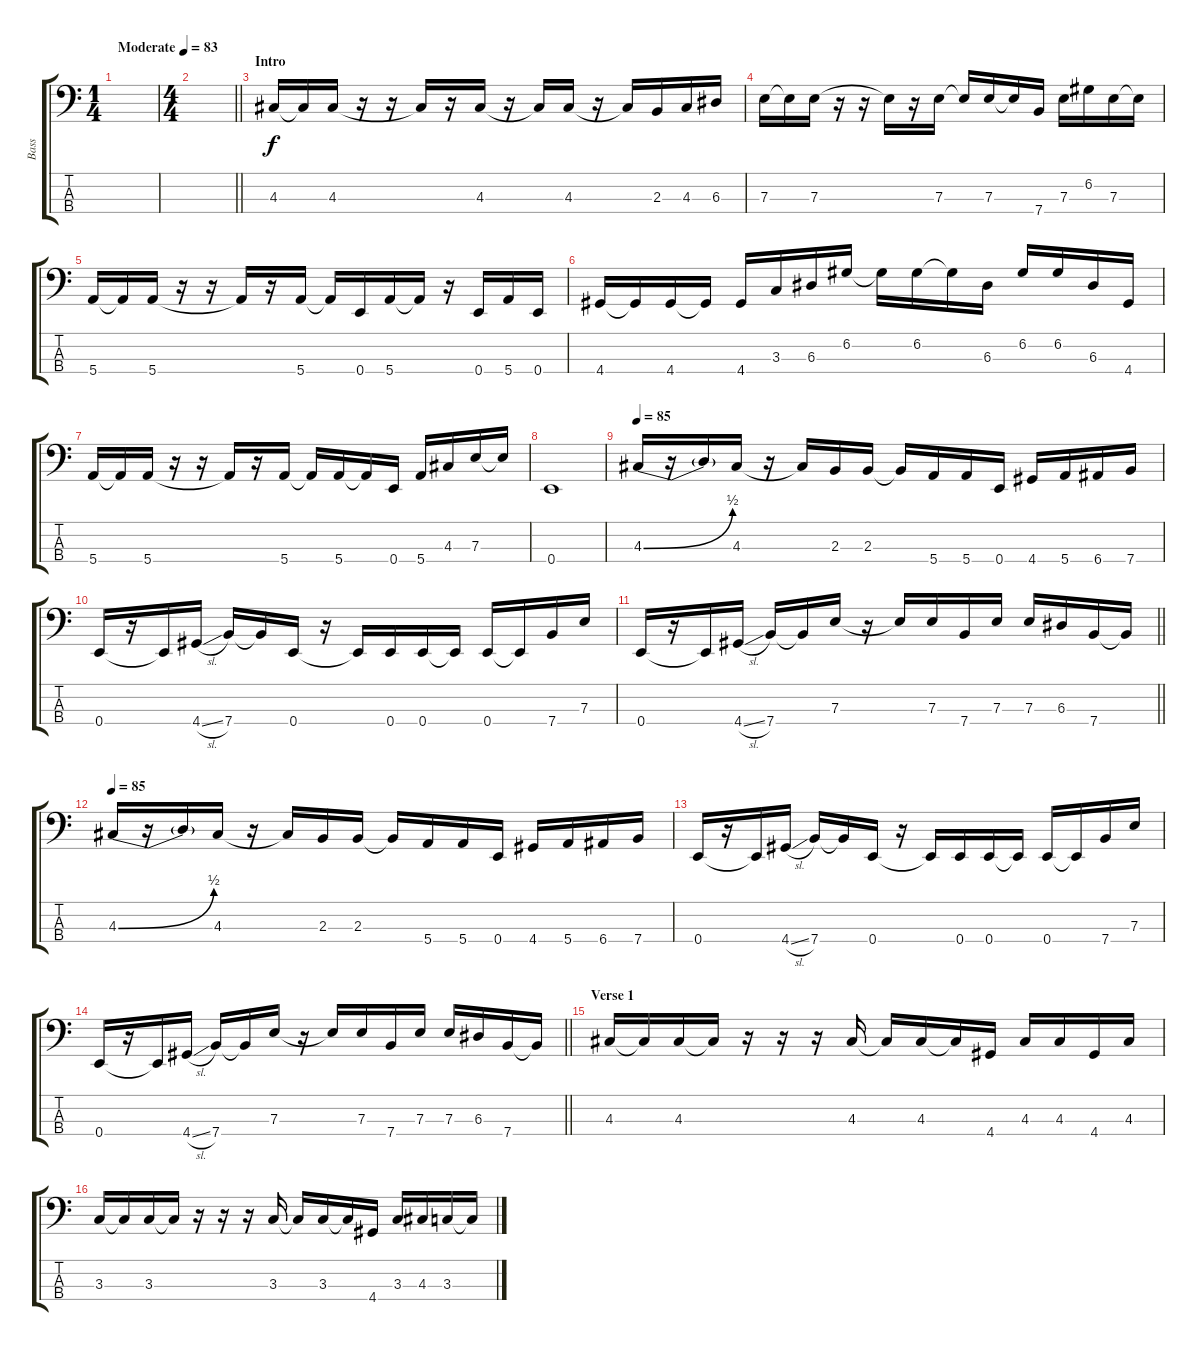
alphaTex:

\track ("Bass" "Bass") {instrument electricbassfinger}
\staff {score tabs}
\tuning (G2 D2 A1 E1) {hide}
\ts (1 4)
\tempo (83 "Moderate")
\clef f4
\ks c
|
\ts (4 4)
\barLineRight lightlight
|
\section ("" "Intro")
4.3.16 4.3{t}.16 4.3.16 r.16 r.16 4.3{t}.16 r.16 4.3.16 r.16 4.3{t}.16 4.3.16 r.16 4.3{t}.16 2.3.16 4.3.16 6.3.16 |
7.3.16 7.3{t}.16 7.3.16 r.16 r.16 7.3{t}.16 r.16 7.3.16 7.3{t}.16 7.3.16 7.3{t}.16 7.4.16 7.3.16 6.2.16 7.3.16 7.3{t}.16 |
5.4.16 5.4{t}.16 5.4.16 r.16 r.16 5.4{t}.16 r.16 5.4.16 5.4{t}.16 0.4.16 5.4.16 5.4{t}.16 r.16 0.4.16 5.4.16 0.4.16 |
4.4.16 4.4{t}.16 4.4.16 4.4{t}.16 4.4.16 3.3.16 6.3.16 6.2.16 6.2{t}.16 6.2.16 6.2{t}.16 6.3.16 6.2.16 6.2.16 6.3.16 4.4.16 |
5.4.16 5.4{t}.16 5.4.16 r.16 r.16 5.4{t}.16 r.16 5.4.16 5.4{t}.16 5.4.16 5.4{t}.16 0.4.16 5.4.16 4.3.16 7.3.16 7.3{t}.16 |
0.4.1 |
\tempo 85
4.3{be (bend 0 0 60 2)}.16 r.16 4.3{t}.16 4.3.16 r.16 4.3{t}.16 2.3.16 2.3.16 2.3{t}.16 5.4.16 5.4.16 0.4.16 4.4.16 5.4.16 6.4.16 7.4.16 |
0.4.16 r.16 0.4{t}.16 4.4{sl}.16 7.4.16 7.4{t}.16 0.4.16 r.16 0.4{t}.16 0.4.16 0.4.16 0.4{t}.16 0.4.16 0.4{t}.16 7.4.16 7.3.16 |
\barLineRight lightlight
0.4.16 r.16 0.4{t}.16 4.4{sl}.16 7.4.16 7.4{t}.16 7.3.16 r.16 7.3{t}.16 7.3.16 7.4.16 7.3.16 7.3.16 6.3.16 7.4.16 7.4{t}.16 |
\tempo 85
4.3{be (bend 0 0 60 2)}.16 r.16 4.3{t}.16 4.3.16 r.16 4.3{t}.16 2.3.16 2.3.16 2.3{t}.16 5.4.16 5.4.16 0.4.16 4.4.16 5.4.16 6.4.16 7.4.16 |
0.4.16 r.16 0.4{t}.16 4.4{sl}.16 7.4.16 7.4{t}.16 0.4.16 r.16 0.4{t}.16 0.4.16 0.4.16 0.4{t}.16 0.4.16 0.4{t}.16 7.4.16 7.3.16 |
\barLineRight lightlight
0.4.16 r.16 0.4{t}.16 4.4{sl}.16 7.4.16 7.4{t}.16 7.3.16 r.16 7.3{t}.16 7.3.16 7.4.16 7.3.16 7.3.16 6.3.16 7.4.16 7.4{t}.16 |
\section ("" "Verse 1")
4.3.16 4.3{t}.16 4.3.16 4.3{t}.16 r.16 r.16 r.16 4.3.16 4.3{t}.16 4.3.16 4.3{t}.16 4.4.16 4.3.16 4.3.16 4.4.16 4.3.16 |
3.3.16 3.3{t}.16 3.3.16 3.3{t}.16 r.16 r.16 r.16 3.3.16 3.3{t}.16 3.3.16 3.3{t}.16 4.4.16 3.3.16 4.3.16 3.3.16 3.3{t}.16
